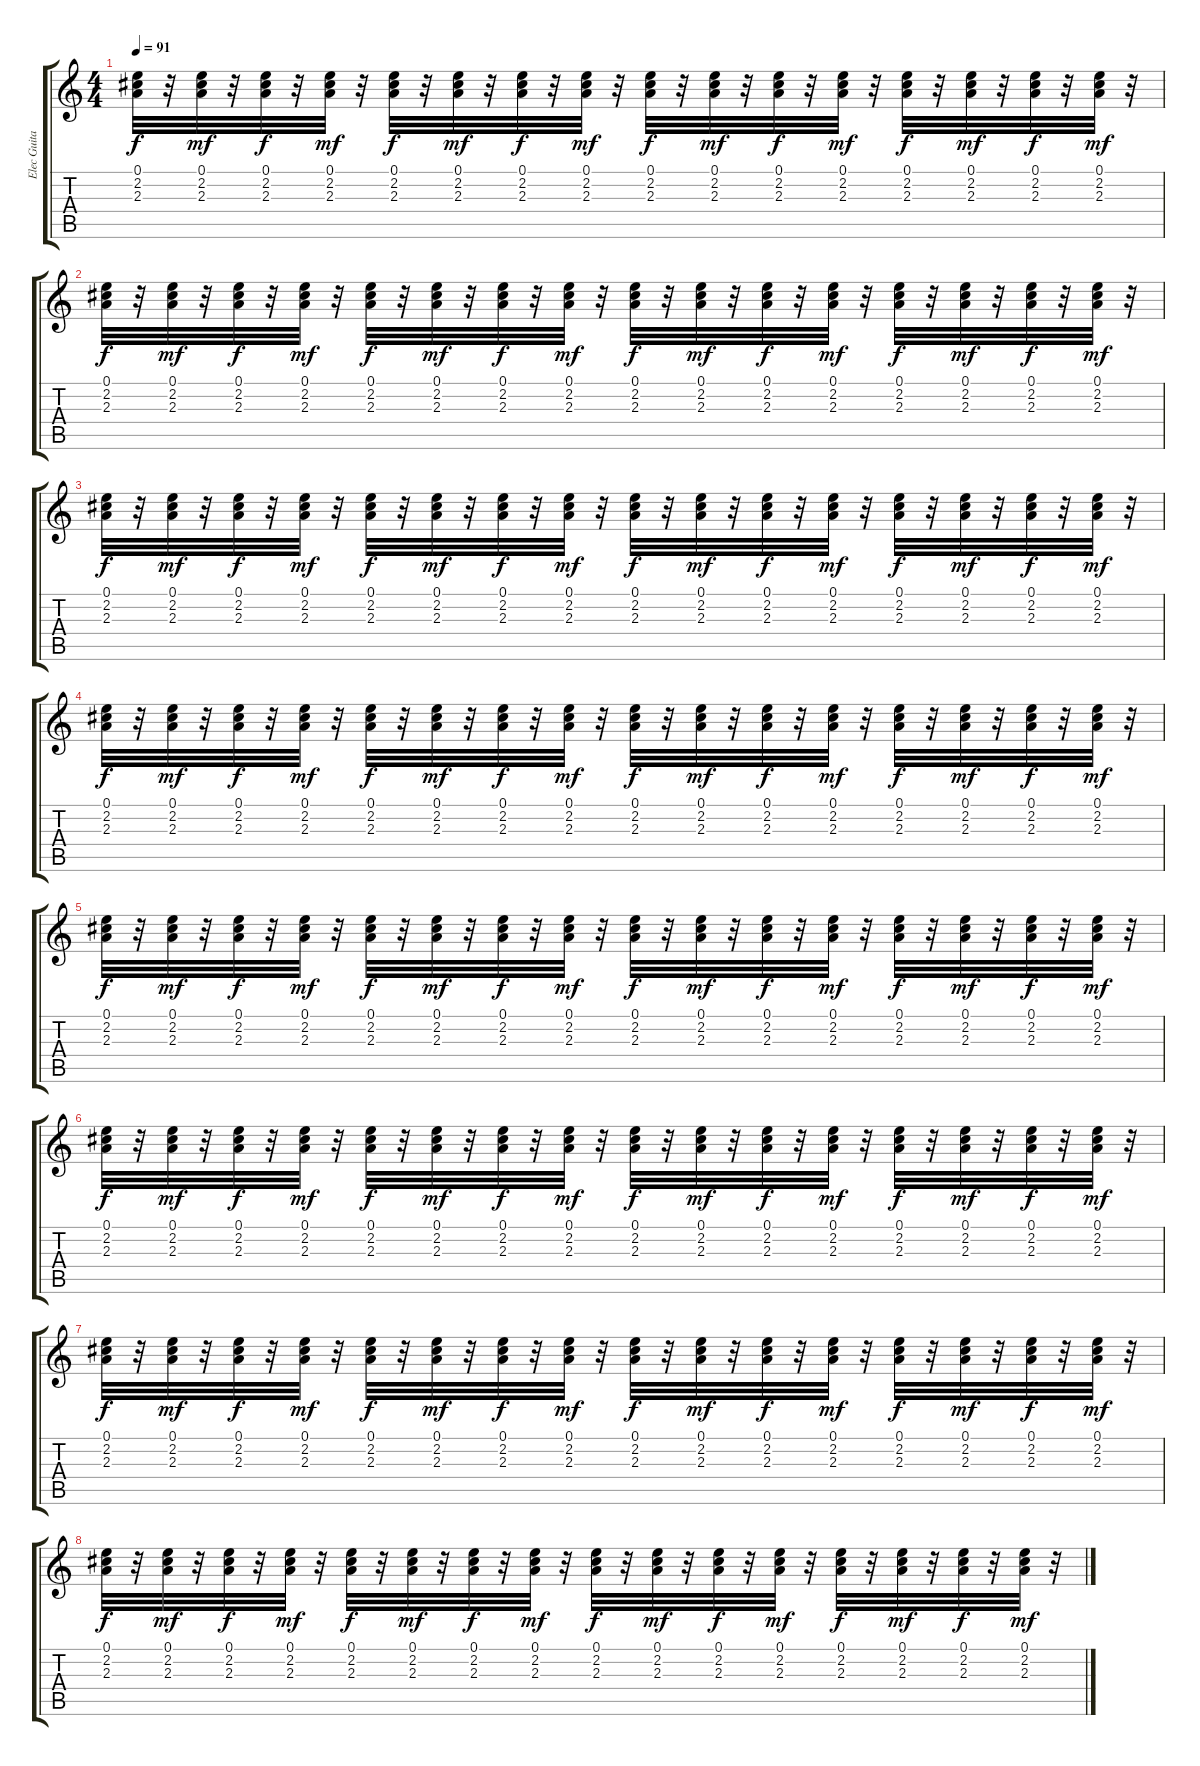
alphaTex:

\track ("Elec Guitar" "Elec Guita") {instrument electricguitarjazz}
\staff {score tabs}
\tuning (E4 B3 G3 D3 A2 E2) {hide}
\ts (4 4)
\tempo 91
\clef g2
\ks c
(0.1 2.2 2.3).32{dy f} r.32 (0.1 2.2 2.3).32{dy mf} r.32 (0.1 2.2 2.3).32{dy f} r.32 (0.1 2.2 2.3).32{dy mf} r.32 (0.1 2.2 2.3).32{dy f} r.32 (0.1 2.2 2.3).32{dy mf} r.32 (0.1 2.2 2.3).32{dy f} r.32 (0.1 2.2 2.3).32{dy mf} r.32 (0.1 2.2 2.3).32{dy f} r.32 (0.1 2.2 2.3).32{dy mf} r.32 (0.1 2.2 2.3).32{dy f} r.32 (0.1 2.2 2.3).32{dy mf} r.32 (0.1 2.2 2.3).32{dy f} r.32 (0.1 2.2 2.3).32{dy mf} r.32 (0.1 2.2 2.3).32{dy f} r.32 (0.1 2.2 2.3).32{dy mf} r.32 |
(0.1 2.2 2.3).32{dy f} r.32 (0.1 2.2 2.3).32{dy mf} r.32 (0.1 2.2 2.3).32{dy f} r.32 (0.1 2.2 2.3).32{dy mf} r.32 (0.1 2.2 2.3).32{dy f} r.32 (0.1 2.2 2.3).32{dy mf} r.32 (0.1 2.2 2.3).32{dy f} r.32 (0.1 2.2 2.3).32{dy mf} r.32 (0.1 2.2 2.3).32{dy f} r.32 (0.1 2.2 2.3).32{dy mf} r.32 (0.1 2.2 2.3).32{dy f} r.32 (0.1 2.2 2.3).32{dy mf} r.32 (0.1 2.2 2.3).32{dy f} r.32 (0.1 2.2 2.3).32{dy mf} r.32 (0.1 2.2 2.3).32{dy f} r.32 (0.1 2.2 2.3).32{dy mf} r.32 |
(0.1 2.2 2.3).32{dy f} r.32 (0.1 2.2 2.3).32{dy mf} r.32 (0.1 2.2 2.3).32{dy f} r.32 (0.1 2.2 2.3).32{dy mf} r.32 (0.1 2.2 2.3).32{dy f} r.32 (0.1 2.2 2.3).32{dy mf} r.32 (0.1 2.2 2.3).32{dy f} r.32 (0.1 2.2 2.3).32{dy mf} r.32 (0.1 2.2 2.3).32{dy f} r.32 (0.1 2.2 2.3).32{dy mf} r.32 (0.1 2.2 2.3).32{dy f} r.32 (0.1 2.2 2.3).32{dy mf} r.32 (0.1 2.2 2.3).32{dy f} r.32 (0.1 2.2 2.3).32{dy mf} r.32 (0.1 2.2 2.3).32{dy f} r.32 (0.1 2.2 2.3).32{dy mf} r.32 |
(0.1 2.2 2.3).32{dy f} r.32 (0.1 2.2 2.3).32{dy mf} r.32 (0.1 2.2 2.3).32{dy f} r.32 (0.1 2.2 2.3).32{dy mf} r.32 (0.1 2.2 2.3).32{dy f} r.32 (0.1 2.2 2.3).32{dy mf} r.32 (0.1 2.2 2.3).32{dy f} r.32 (0.1 2.2 2.3).32{dy mf} r.32 (0.1 2.2 2.3).32{dy f} r.32 (0.1 2.2 2.3).32{dy mf} r.32 (0.1 2.2 2.3).32{dy f} r.32 (0.1 2.2 2.3).32{dy mf} r.32 (0.1 2.2 2.3).32{dy f} r.32 (0.1 2.2 2.3).32{dy mf} r.32 (0.1 2.2 2.3).32{dy f} r.32 (0.1 2.2 2.3).32{dy mf} r.32 |
(0.1 2.2 2.3).32{dy f} r.32 (0.1 2.2 2.3).32{dy mf} r.32 (0.1 2.2 2.3).32{dy f} r.32 (0.1 2.2 2.3).32{dy mf} r.32 (0.1 2.2 2.3).32{dy f} r.32 (0.1 2.2 2.3).32{dy mf} r.32 (0.1 2.2 2.3).32{dy f} r.32 (0.1 2.2 2.3).32{dy mf} r.32 (0.1 2.2 2.3).32{dy f} r.32 (0.1 2.2 2.3).32{dy mf} r.32 (0.1 2.2 2.3).32{dy f} r.32 (0.1 2.2 2.3).32{dy mf} r.32 (0.1 2.2 2.3).32{dy f} r.32 (0.1 2.2 2.3).32{dy mf} r.32 (0.1 2.2 2.3).32{dy f} r.32 (0.1 2.2 2.3).32{dy mf} r.32 |
(0.1 2.2 2.3).32{dy f} r.32 (0.1 2.2 2.3).32{dy mf} r.32 (0.1 2.2 2.3).32{dy f} r.32 (0.1 2.2 2.3).32{dy mf} r.32 (0.1 2.2 2.3).32{dy f} r.32 (0.1 2.2 2.3).32{dy mf} r.32 (0.1 2.2 2.3).32{dy f} r.32 (0.1 2.2 2.3).32{dy mf} r.32 (0.1 2.2 2.3).32{dy f} r.32 (0.1 2.2 2.3).32{dy mf} r.32 (0.1 2.2 2.3).32{dy f} r.32 (0.1 2.2 2.3).32{dy mf} r.32 (0.1 2.2 2.3).32{dy f} r.32 (0.1 2.2 2.3).32{dy mf} r.32 (0.1 2.2 2.3).32{dy f} r.32 (0.1 2.2 2.3).32{dy mf} r.32 |
(0.1 2.2 2.3).32{dy f} r.32 (0.1 2.2 2.3).32{dy mf} r.32 (0.1 2.2 2.3).32{dy f} r.32 (0.1 2.2 2.3).32{dy mf} r.32 (0.1 2.2 2.3).32{dy f} r.32 (0.1 2.2 2.3).32{dy mf} r.32 (0.1 2.2 2.3).32{dy f} r.32 (0.1 2.2 2.3).32{dy mf} r.32 (0.1 2.2 2.3).32{dy f} r.32 (0.1 2.2 2.3).32{dy mf} r.32 (0.1 2.2 2.3).32{dy f} r.32 (0.1 2.2 2.3).32{dy mf} r.32 (0.1 2.2 2.3).32{dy f} r.32 (0.1 2.2 2.3).32{dy mf} r.32 (0.1 2.2 2.3).32{dy f} r.32 (0.1 2.2 2.3).32{dy mf} r.32 |
(0.1 2.2 2.3).32{dy f} r.32 (0.1 2.2 2.3).32{dy mf} r.32 (0.1 2.2 2.3).32{dy f} r.32 (0.1 2.2 2.3).32{dy mf} r.32 (0.1 2.2 2.3).32{dy f} r.32 (0.1 2.2 2.3).32{dy mf} r.32 (0.1 2.2 2.3).32{dy f} r.32 (0.1 2.2 2.3).32{dy mf} r.32 (0.1 2.2 2.3).32{dy f} r.32 (0.1 2.2 2.3).32{dy mf} r.32 (0.1 2.2 2.3).32{dy f} r.32 (0.1 2.2 2.3).32{dy mf} r.32 (0.1 2.2 2.3).32{dy f} r.32 (0.1 2.2 2.3).32{dy mf} r.32 (0.1 2.2 2.3).32{dy f} r.32 (0.1 2.2 2.3).32{dy mf} r.32
